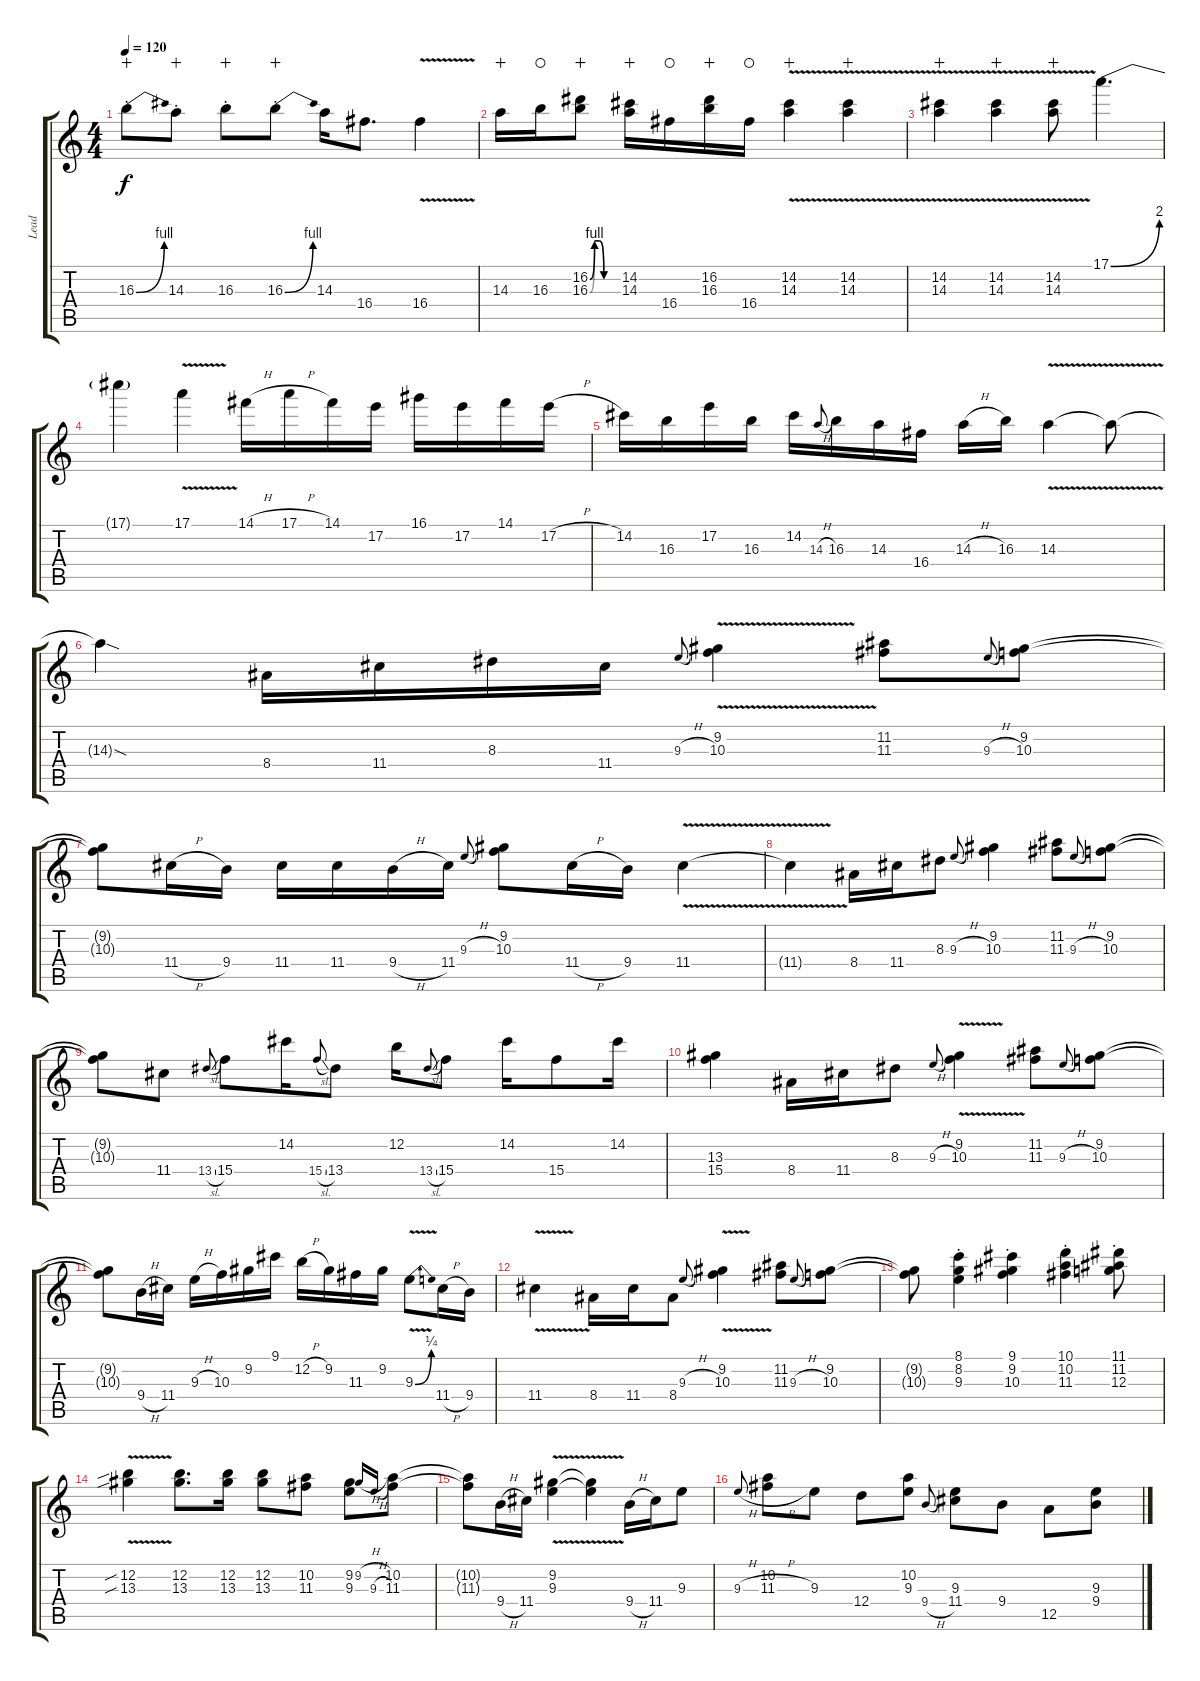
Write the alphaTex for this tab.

\track ("Lead" "Lead") {instrument overdrivenguitar}
\staff {score tabs}
\tuning (E4 B3 G3 D3 A2 E2) {hide}
\ts (4 4)
\tempo 120
\clef g2
\ks c
16.3{be (bend 0 0 60 4) st}.8{dy f wahc} 14.3{st}.8{wahc} 16.3{st}.8{wahc} 16.3{be (bend 0 0 60 4) st}.8{wahc} 14.3.16 16.4.8{d} 16.4{v}.4 |
14.3.16{wahc} 16.3.16{waho} (16.2{be (custom 0 0 10 4 20 4 30 0 60 0)} 16.3{be (custom 0 0 10 4 20 4 30 0 60 0)}).8{wahc} (14.2 14.3).16{wahc} 16.4.16{waho} (16.2 16.3).16{wahc} 16.4.16{waho} (14.2{v} 14.3{v}).4{wahc} (14.2{v} 14.3{v}).4{wahc} |
(14.2{v} 14.3{v}).4{wahc} (14.2{v} 14.3{v}).4{wahc} (14.2{v} 14.3{v}).8{wahc} 17.1{be (bend 0 0 60 8)}.4{d} |
17.1{t}.4 17.1{v}.4 14.1{h}.16 17.1{h}.16 14.1.16 17.2.16 16.1.16 17.2.16 14.1.16 17.2{h}.16 |
14.2.16 16.3.16 17.2.16 16.3.16 14.2.16 14.3{h}.8{gr onbeat} 16.3.16 14.3.16 16.4.16 14.3{h}.16 16.3.16 14.3{v}.4 14.3{t}.8 |
14.3{sod t}.4 8.4.16 11.4.16 8.3.16 11.4.16 9.3{h}.8{gr onbeat} (9.2{v} 10.3{v}).4 (11.2 11.3).8 9.3{h}.8{gr onbeat} (9.2 10.3).8 |
(9.2{t} 10.3{t}).8 11.4{h}.16 9.4.16 11.4.16 11.4.16 9.4{h}.16 11.4.16 9.3{h}.8{gr onbeat} (9.2 10.3).8 11.4{h}.16 9.4.16 11.4{v}.4 |
11.4{t}.4 8.4.16 11.4.16 8.3.8 9.3{h}.8{gr onbeat} (9.2 10.3).4 (11.2 11.3).8 9.3{h}.8{gr onbeat} (9.2 10.3).8 |
(9.2{t} 10.3{t}).8 11.4.8 13.4{sl}.8{gr onbeat} 15.4.8 14.2.16 15.4{sl}.8{gr onbeat} 13.4.8 12.2.16 13.4{sl}.8{gr onbeat} 15.4.8 14.2.16 15.4.8 14.2.16 |
(13.3 15.4).4 8.4.16 11.4.16 8.3.8 9.3{h}.8{gr onbeat} (9.2{v} 10.3{v}).4 (11.2 11.3).8 9.3{h}.8{gr onbeat} (9.2 10.3).8 |
(9.2{t} 10.3{t}).8 9.4{h}.16 11.4.16 9.3{h}.16 10.3.16 9.2.16 9.1.16 12.2{h}.16 9.2.16 11.3.16 9.2.16 9.3{be (bend 0 0 60 1) v}.8 11.4{h}.16 9.4.16 |
11.4{v}.4 8.4.16 11.4.16 8.4.8 9.3{h}.8{gr onbeat} (9.2{v} 10.3{v}).4 (11.2 11.3).8 9.3{h}.8{gr onbeat} (9.2 10.3).8 |
(9.2{t} 10.3{t}).8 (8.1{st} 8.2{st} 9.3{st}).4 (9.1{st} 9.2{st} 10.3{st}).4 (10.1{st} 10.2{st} 11.3{st}).4 (11.1{st} 11.2{st} 12.3{st}).8 |
(12.2{v sib} 13.3{v sib}).4 (12.2 13.3).8{d} (12.2 13.3).16 (12.2 13.3).8 (10.2 11.3).8 (9.2 9.3).8 9.2{h}.16{gr onbeat} 9.3{h}.16{gr onbeat} (10.2 11.3).8 |
(10.2{t} 11.3{t}).8 9.4{h}.16 11.4.16 (9.2{v} 9.3{v}).4 (9.2{t} 9.3{t}).4 9.4{h}.16 11.4.16 9.3.8 |
9.3{h}.8{gr onbeat} (10.2 11.3{h}).8 9.3.8 12.4.8 (10.2 9.3).8 9.4{h}.8{gr onbeat} (9.3 11.4).8 9.4.8 12.5.8 (9.3 9.4).8
